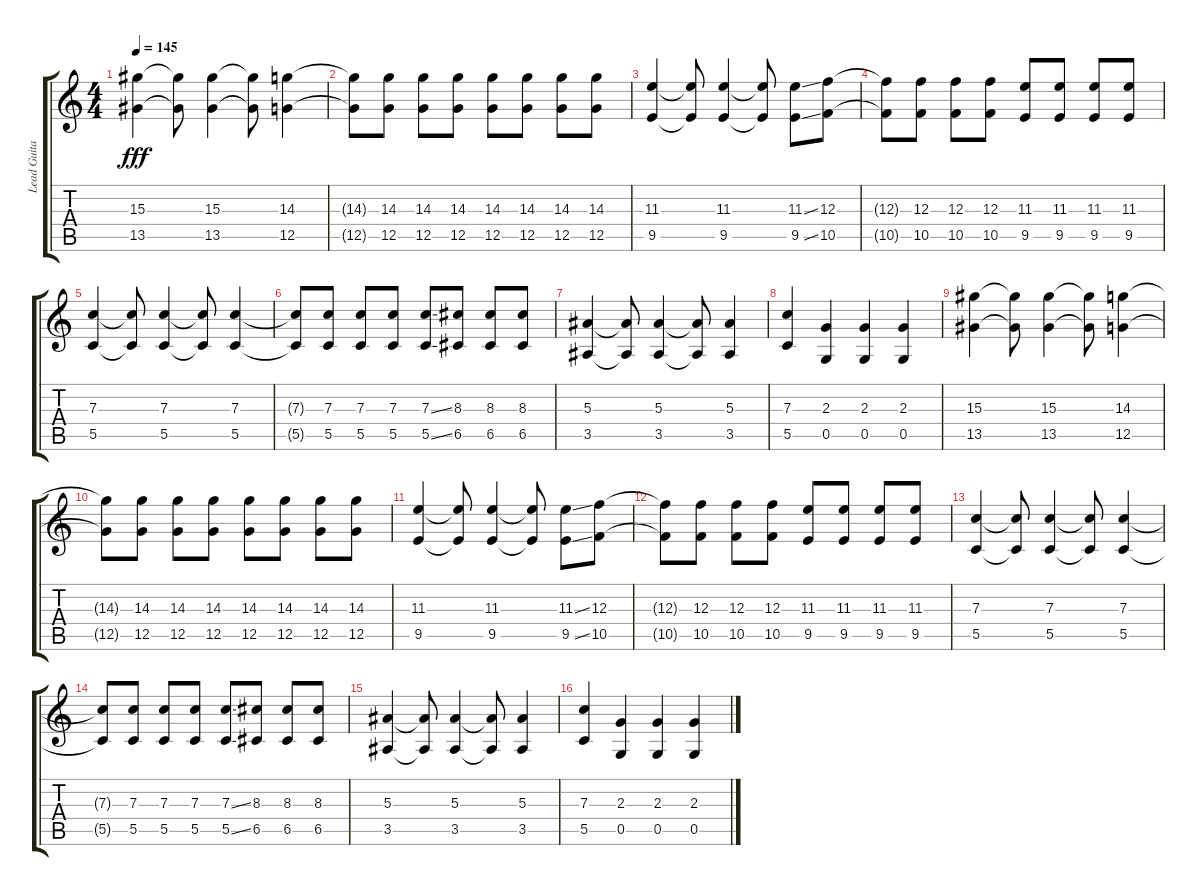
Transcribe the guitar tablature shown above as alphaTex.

\track ("Lead Guitar" "Lead Guita") {instrument overdrivenguitar}
\staff {score tabs}
\tuning (D4 A3 F3 C3 G2 C2) {hide}
\ts (4 4)
\tempo 145
\clef g2
\ks c
(15.3 13.5).4{dy fff} (15.3{t} 13.5{t}).8 (15.3 13.5).4 (15.3{t} 13.5{t}).8 (14.3 12.5).4 |
(14.3{t} 12.5{t}).8 (14.3 12.5).8 (14.3 12.5).8 (14.3 12.5).8 (14.3 12.5).8 (14.3 12.5).8 (14.3 12.5).8 (14.3 12.5).8 |
(11.3 9.5).4 (11.3{t} 9.5{t}).8 (11.3 9.5).4 (11.3{t} 9.5{t}).8 (11.3{ss} 9.5{ss}).8 (12.3 10.5).8 |
(12.3{t} 10.5{t}).8 (12.3 10.5).8 (12.3 10.5).8 (12.3 10.5).8 (11.3 9.5).8 (11.3 9.5).8 (11.3 9.5).8 (11.3 9.5).8 |
(7.3 5.5).4 (7.3{t} 5.5{t}).8 (7.3 5.5).4 (7.3{t} 5.5{t}).8 (7.3 5.5).4 |
(7.3{t} 5.5{t}).8 (7.3 5.5).8 (7.3 5.5).8 (7.3 5.5).8 (7.3{ss} 5.5{ss}).8 (8.3 6.5).8 (8.3 6.5).8 (8.3 6.5).8 |
(5.3 3.5).4 (5.3{t} 3.5{t}).8 (5.3 3.5).4 (5.3{t} 3.5{t}).8 (5.3 3.5).4 |
(7.3 5.5).4 (2.3 0.5).4 (2.3 0.5).4 (2.3 0.5).4 |
(15.3 13.5).4 (15.3{t} 13.5{t}).8 (15.3 13.5).4 (15.3{t} 13.5{t}).8 (14.3 12.5).4 |
(14.3{t} 12.5{t}).8 (14.3 12.5).8 (14.3 12.5).8 (14.3 12.5).8 (14.3 12.5).8 (14.3 12.5).8 (14.3 12.5).8 (14.3 12.5).8 |
(11.3 9.5).4 (11.3{t} 9.5{t}).8 (11.3 9.5).4 (11.3{t} 9.5{t}).8 (11.3{ss} 9.5{ss}).8 (12.3 10.5).8 |
(12.3{t} 10.5{t}).8 (12.3 10.5).8 (12.3 10.5).8 (12.3 10.5).8 (11.3 9.5).8 (11.3 9.5).8 (11.3 9.5).8 (11.3 9.5).8 |
(7.3 5.5).4 (7.3{t} 5.5{t}).8 (7.3 5.5).4 (7.3{t} 5.5{t}).8 (7.3 5.5).4 |
(7.3{t} 5.5{t}).8 (7.3 5.5).8 (7.3 5.5).8 (7.3 5.5).8 (7.3{ss} 5.5{ss}).8 (8.3 6.5).8 (8.3 6.5).8 (8.3 6.5).8 |
(5.3 3.5).4 (5.3{t} 3.5{t}).8 (5.3 3.5).4 (5.3{t} 3.5{t}).8 (5.3 3.5).4 |
(7.3 5.5).4 (2.3 0.5).4 (2.3 0.5).4 (2.3 0.5).4
